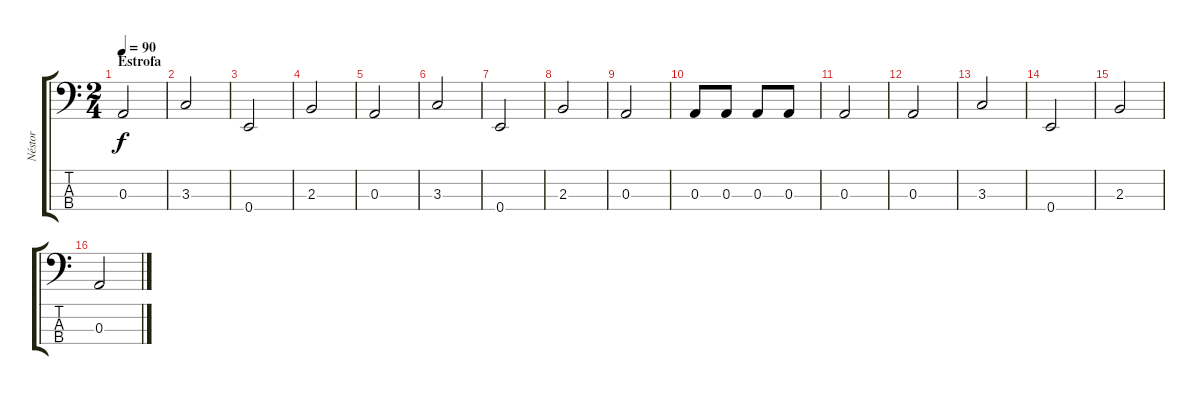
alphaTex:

\track ("Néstor" "Néstor") {instrument electricbasspick}
\staff {score tabs}
\tuning (G2 D2 A1 E1) {hide}
\ts (2 4)
\section ("" "Estrofa")
\tempo 90
\clef f4
\ks c
0.3.2{dy f} |
3.3.2 |
0.4.2 |
2.3.2 |
0.3.2 |
3.3.2 |
0.4.2 |
2.3.2 |
0.3.2 |
0.3.8 0.3.8 0.3.8 0.3.8 |
0.3.2 |
0.3.2 |
3.3.2 |
0.4.2 |
2.3.2 |
0.3.2
